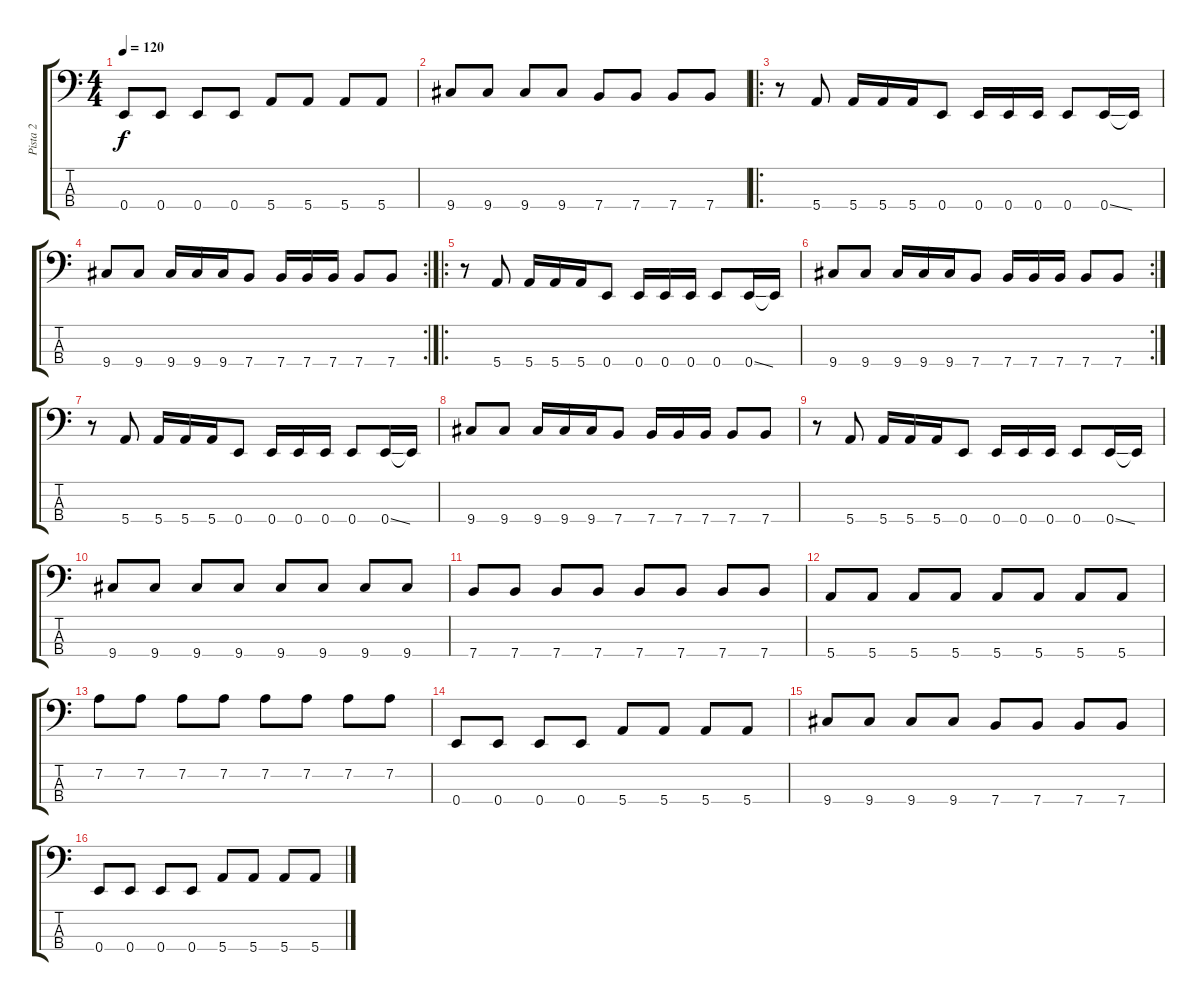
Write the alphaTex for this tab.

\track ("Pista 2" "Pista 2") {instrument electricbasspick}
\staff {score tabs}
\tuning (G2 D2 A1 E1) {hide}
\ts (4 4)
\tempo 120
\clef f4
\ks c
0.4.8{dy f} 0.4.8 0.4.8 0.4.8 5.4.8 5.4.8 5.4.8 5.4.8 |
9.4.8 9.4.8 9.4.8 9.4.8 7.4.8 7.4.8 7.4.8 7.4.8 |
\ro
r.8 5.4.8 5.4.16 5.4.16 5.4.16 0.4.8 0.4.16 0.4.16 0.4.16 0.4.8 0.4{ss}.16 0.4{t}.16 |
\rc 2
9.4.8 9.4.8 9.4.16 9.4.16 9.4.16 7.4.8 7.4.16 7.4.16 7.4.16 7.4.8 7.4.8 |
\ro
r.8 5.4.8 5.4.16 5.4.16 5.4.16 0.4.8 0.4.16 0.4.16 0.4.16 0.4.8 0.4{ss}.16 0.4{t}.16 |
\rc 2
9.4.8 9.4.8 9.4.16 9.4.16 9.4.16 7.4.8 7.4.16 7.4.16 7.4.16 7.4.8 7.4.8 |
r.8 5.4.8 5.4.16 5.4.16 5.4.16 0.4.8 0.4.16 0.4.16 0.4.16 0.4.8 0.4{ss}.16 0.4{t}.16 |
9.4.8 9.4.8 9.4.16 9.4.16 9.4.16 7.4.8 7.4.16 7.4.16 7.4.16 7.4.8 7.4.8 |
r.8 5.4.8 5.4.16 5.4.16 5.4.16 0.4.8 0.4.16 0.4.16 0.4.16 0.4.8 0.4{ss}.16 0.4{t}.16 |
9.4.8 9.4.8 9.4.8 9.4.8 9.4.8 9.4.8 9.4.8 9.4.8 |
7.4.8 7.4.8 7.4.8 7.4.8 7.4.8 7.4.8 7.4.8 7.4.8 |
5.4.8 5.4.8 5.4.8 5.4.8 5.4.8 5.4.8 5.4.8 5.4.8 |
7.2.8 7.2.8 7.2.8 7.2.8 7.2.8 7.2.8 7.2.8 7.2.8 |
0.4.8 0.4.8 0.4.8 0.4.8 5.4.8 5.4.8 5.4.8 5.4.8 |
9.4.8 9.4.8 9.4.8 9.4.8 7.4.8 7.4.8 7.4.8 7.4.8 |
0.4.8 0.4.8 0.4.8 0.4.8 5.4.8 5.4.8 5.4.8 5.4.8
